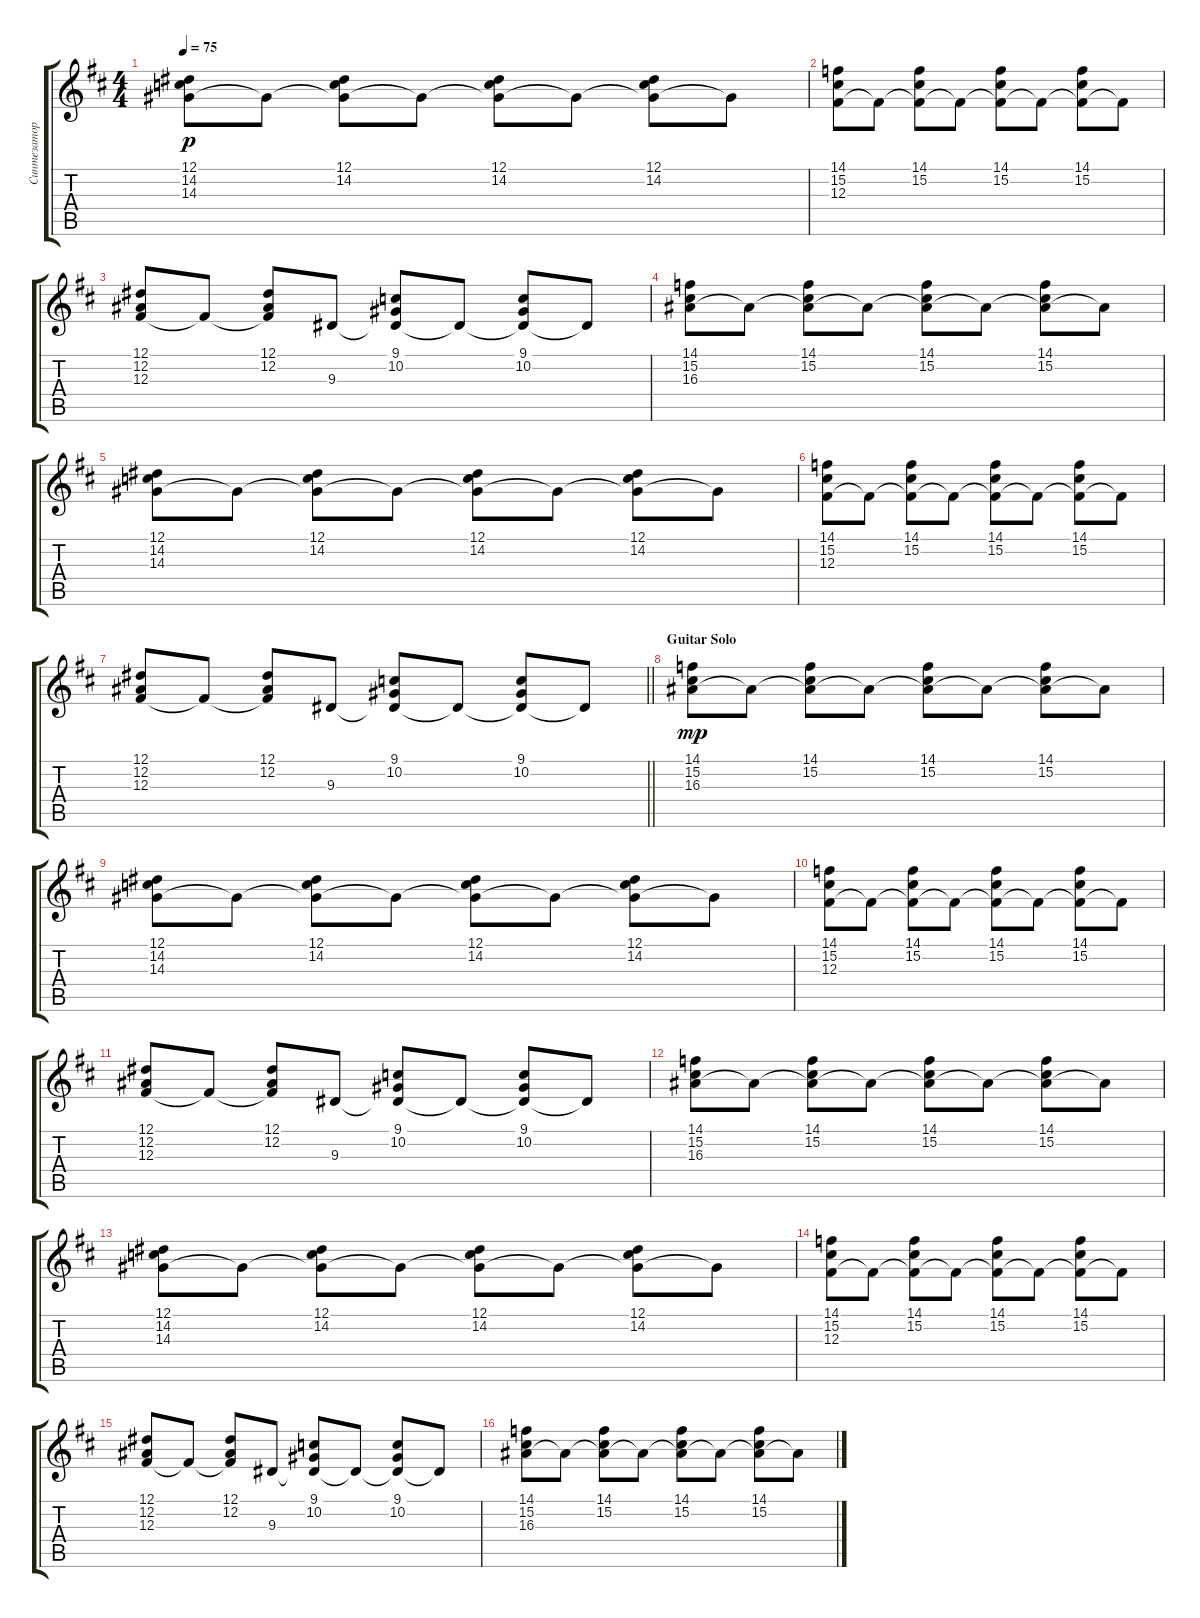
\track ("Синтезатор" "Синтезатор") {instrument stringensemble1}
\staff {score tabs}
\tuning (Eb4 Bb3 Gb3 Db3 Ab2 Eb2) {hide}
\ts (4 4)
\tempo 75
\clef g2
\ks bminor
(12.1 14.2 14.3).8{dy p} 14.3{t}.8 (12.1 14.2 14.3{t}).8 14.3{t}.8 (12.1 14.2 14.3{t}).8 14.3{t}.8 (12.1 14.2 14.3{t}).8 14.3{t}.8 |
(14.1 15.2 12.3).8 12.3{t}.8 (14.1 15.2 12.3{t}).8 12.3{t}.8 (14.1 15.2 12.3{t}).8 12.3{t}.8 (14.1 15.2 12.3{t}).8 12.3{t}.8 |
(12.1 12.2 12.3).8 12.3{t}.8 (12.1 12.2 12.3{t}).8 9.3.8 (9.1 10.2 9.3{t}).8 9.3{t}.8 (9.1 10.2 9.3{t}).8 9.3{t}.8 |
(14.1 15.2 16.3).8 16.3{t}.8 (14.1 15.2 16.3{t}).8 16.3{t}.8 (14.1 15.2 16.3{t}).8 16.3{t}.8 (14.1 15.2 16.3{t}).8 16.3{t}.8 |
(12.1 14.2 14.3).8 14.3{t}.8 (12.1 14.2 14.3{t}).8 14.3{t}.8 (12.1 14.2 14.3{t}).8 14.3{t}.8 (12.1 14.2 14.3{t}).8 14.3{t}.8 |
(14.1 15.2 12.3).8 12.3{t}.8 (14.1 15.2 12.3{t}).8 12.3{t}.8 (14.1 15.2 12.3{t}).8 12.3{t}.8 (14.1 15.2 12.3{t}).8 12.3{t}.8 |
\barLineRight lightlight
(12.1 12.2 12.3).8 12.3{t}.8 (12.1 12.2 12.3{t}).8 9.3.8 (9.1 10.2 9.3{t}).8 9.3{t}.8 (9.1 10.2 9.3{t}).8 9.3{t}.8 |
\section ("" "Guitar Solo")
(14.1 15.2 16.3).8{dy mp} 16.3{t}.8 (14.1 15.2 16.3{t}).8 16.3{t}.8 (14.1 15.2 16.3{t}).8 16.3{t}.8 (14.1 15.2 16.3{t}).8 16.3{t}.8 |
(12.1 14.2 14.3).8 14.3{t}.8 (12.1 14.2 14.3{t}).8 14.3{t}.8 (12.1 14.2 14.3{t}).8 14.3{t}.8 (12.1 14.2 14.3{t}).8 14.3{t}.8 |
(14.1 15.2 12.3).8 12.3{t}.8 (14.1 15.2 12.3{t}).8 12.3{t}.8 (14.1 15.2 12.3{t}).8 12.3{t}.8 (14.1 15.2 12.3{t}).8 12.3{t}.8 |
(12.1 12.2 12.3).8 12.3{t}.8 (12.1 12.2 12.3{t}).8 9.3.8 (9.1 10.2 9.3{t}).8 9.3{t}.8 (9.1 10.2 9.3{t}).8 9.3{t}.8 |
(14.1 15.2 16.3).8 16.3{t}.8 (14.1 15.2 16.3{t}).8 16.3{t}.8 (14.1 15.2 16.3{t}).8 16.3{t}.8 (14.1 15.2 16.3{t}).8 16.3{t}.8 |
(12.1 14.2 14.3).8 14.3{t}.8 (12.1 14.2 14.3{t}).8 14.3{t}.8 (12.1 14.2 14.3{t}).8 14.3{t}.8 (12.1 14.2 14.3{t}).8 14.3{t}.8 |
(14.1 15.2 12.3).8 12.3{t}.8 (14.1 15.2 12.3{t}).8 12.3{t}.8 (14.1 15.2 12.3{t}).8 12.3{t}.8 (14.1 15.2 12.3{t}).8 12.3{t}.8 |
(12.1 12.2 12.3).8 12.3{t}.8 (12.1 12.2 12.3{t}).8 9.3.8 (9.1 10.2 9.3{t}).8 9.3{t}.8 (9.1 10.2 9.3{t}).8 9.3{t}.8 |
(14.1 15.2 16.3).8 16.3{t}.8 (14.1 15.2 16.3{t}).8 16.3{t}.8 (14.1 15.2 16.3{t}).8 16.3{t}.8 (14.1 15.2 16.3{t}).8 16.3{t}.8
